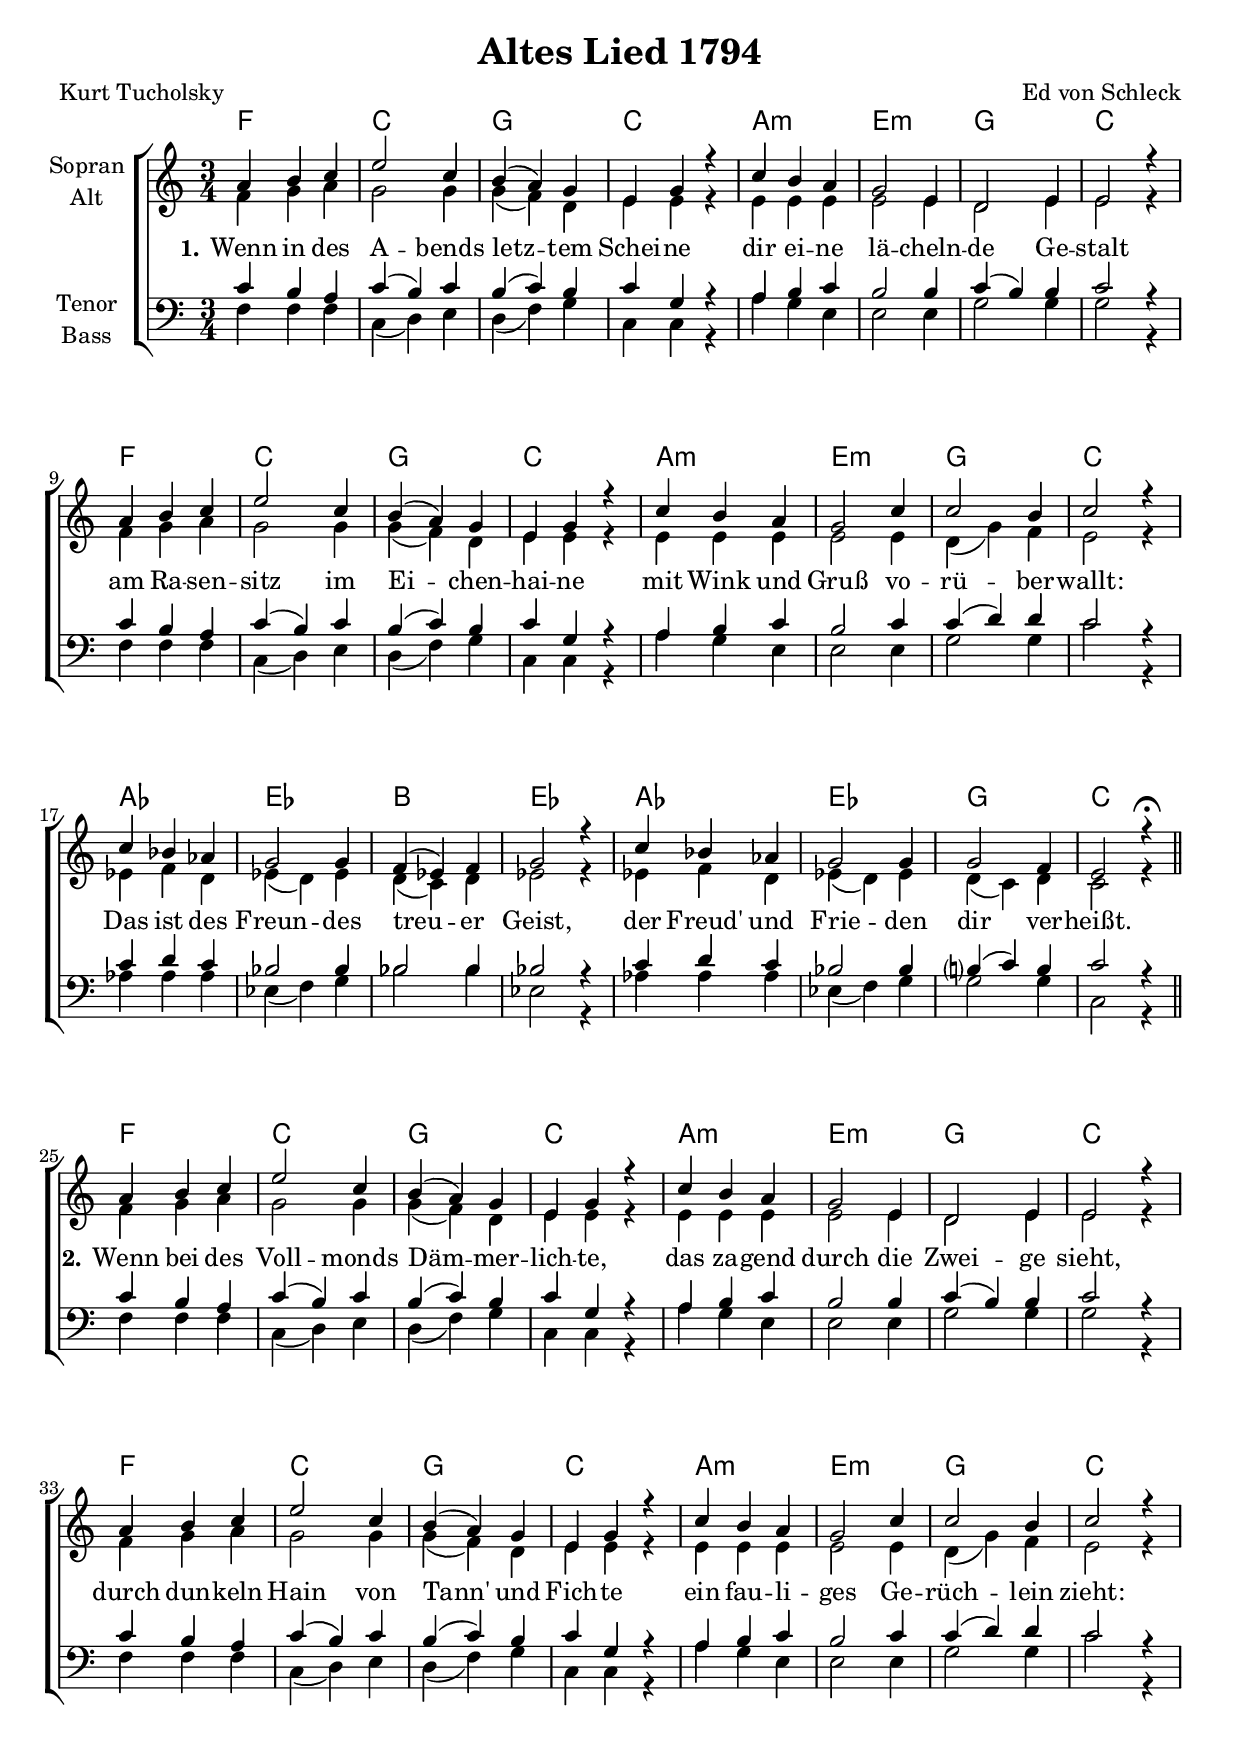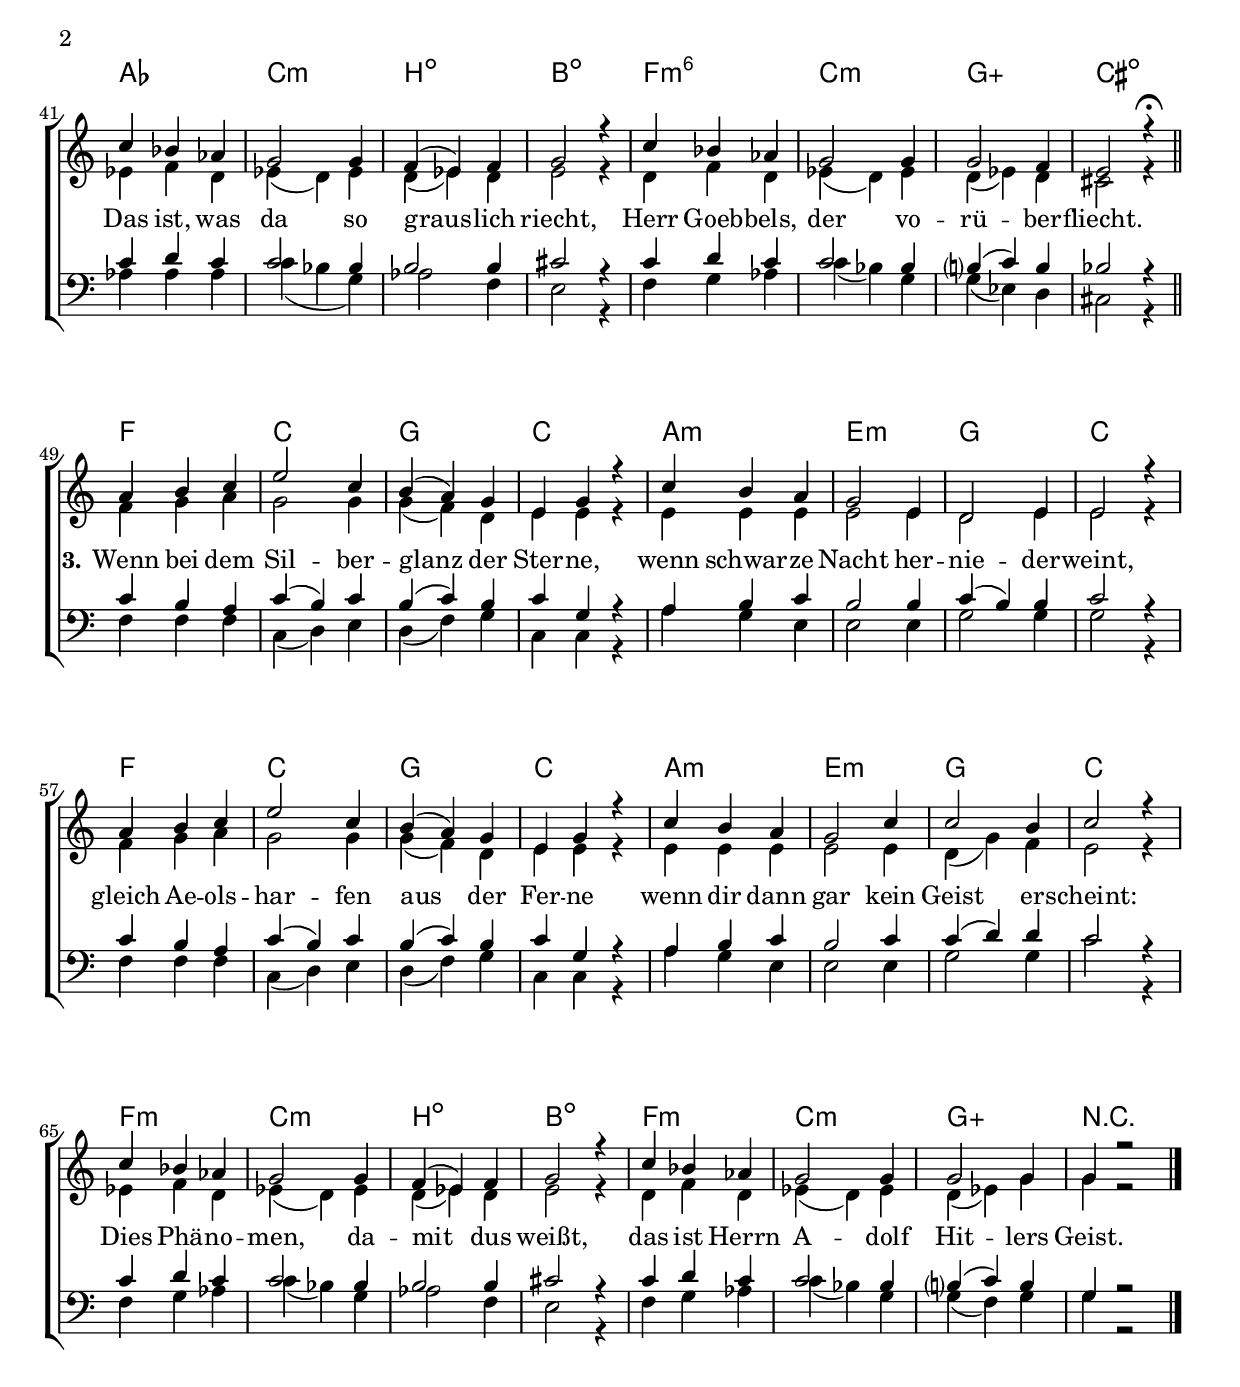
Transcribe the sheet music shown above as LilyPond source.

% \version "2.19.54"

% \include "articulate.ly"

\header {
  title = "Altes Lied 1794"
  composer = "Ed von Schleck"
  poet = "Kurt Tucholsky"
}

global = {
  \key c \major
  \time 3/4
}

chordNames = \chordmode {
  \global
  \germanChords
  % Akkorde folgen hier.
  f2. c g c
  a:m e:m g c
  f2. c g c
  a:m e:m g c
  
  as es bes es
  as es g c
  \break \bar "||"
  
  f2. c g c
  a:m e:m g c
  f2. c g c
  a:m e:m g c
  
  as c:m b:dim bes:dim
  f:m6 c:m g:aug cis:dim
  \break \bar "||"
  
  f2. c g c
  a:m e:m g c
  f2. c g c
  a:m e:m g c
  
  f:m c:m b:dim bes:dim
  f:m c:m g:aug r
  \bar "|."
  
}

soprano = \relative c'' {
  \global
  a4 b c
  e2 c4
  b4( a) g
  e g r
  
  c b a
  g2 e4
  d2 e4
  e2 r4
  
  a4 b c
  e2 c4
  b4( a) g
  e g r
  
  c b a
  g2 c4
  c2 b4
  c2 r4
  
  c bes as
  g2 g4
  f( es) f
  g2 r4
  
  c bes as
  g2 g4
  g2 f4
  e2 r4\fermata
  
  
  a4 b c
  e2 c4
  b4( a) g
  e g r
  
  c b a
  g2 e4
  d2 e4
  e2 r4
  
  a4 b c
  e2 c4
  b4( a) g
  e g r
  
  c b a
  g2 c4
  c2 b4
  c2 r4
  
  c bes as
  g2 g4
  f( es) f
  g2 r4
  
  c bes as
  g2 g4
  g2 f4
  e2 r4\fermata
  
  
  a4 b c
  e2 c4
  b4( a) g
  e g r
  
  c b a
  g2 e4
  d2 e4
  e2 r4
  
  a4 b c
  e2 c4
  b4( a) g
  e g r
  
  c b a
  g2 c4
  c2 b4
  c2 r4
  
  c bes as
  g2 g4
  f( es) f
  g2 r4
  
  c bes as
  g2 g4
  g2 g4
  g4 r2
}

alto = \relative c' {
  \global
  f4 g a
  g2 g4
  g( f) d
  e e r
  
  e e e
  e2 e4
  d2 e4
  e2 r4
  
  f4 g a
  g2 g4
  g( f) d
  e e r
  
  e e e
  e2 e4
  d( g) f4
  e2 r4
  
  es4 f d
  es( d) es
  d( c) d
  es2 r4
  
  es4 f d
  es( d) es
  d( c) d
  c2 r4
  
  
  f4 g a
  g2 g4
  g( f) d
  e e r
  
  e e e
  e2 e4
  d2 e4
  e2 r4
  
  f4 g a
  g2 g4
  g( f) d
  e e r
  
  e e e
  e2 e4
  d( g) f4
  e2 r4
  
  es4 f d
  es( d) es
  d( es) d
  e2 r4
  
  d4 f d
  es( d) es
  d( es) d
  cis2 r4
  
  
  f4 g a
  g2 g4
  g( f) d
  e e r
  
  e e e
  e2 e4
  d2 e4
  e2 r4
  
  f4 g a
  g2 g4
  g( f) d
  e e r
  
  e e e
  e2 e4
  d( g) f4
  e2 r4
  
  es4 f d
  es( d) es
  d( es) d
  e2 r4
  
  d4 f d
  es( d) es
  d( es) g
  g4 r2
}

tenor = \relative c' {
  \global
  c4 b a
  c( b) c
  b( c) b
  c g r
  
  a4 b c
  b2 b4
  c( b) b
  c2 r4
  
  c4 b a
  c( b) c
  b( c) b
  c g r
  
  a4 b c
  b2 c4
  c( d) d
  c2 r4
  
  c4 d c
  bes2 bes4
  bes2 bes4
  bes2 r4
  
  c4 d c
  bes2 bes4
  b?( c) b
  c2 r4
  
  
  c4 b a
  c( b) c
  b( c) b
  c g r
  
  a4 b c
  b2 b4
  c( b) b
  c2 r4
  
  c4 b a
  c( b) c
  b( c) b
  c g r
  
  a4 b c
  b2 c4
  c( d) d
  c2 r4
  
  c4 d c
  c2 bes4
  b2 b4
  cis2 r4
  
  c4 d c
  c2 bes4
  b?( c) b
  bes2 r4
  
  
  c4 b a
  c( b) c
  b( c) b
  c g r
  
  a4 b c
  b2 b4
  c( b) b
  c2 r4
  
  c4 b a
  c( b) c
  b( c) b
  c g r
  
  a4 b c
  b2 c4
  c( d) d
  c2 r4
  
  c4 d c
  c2 bes4
  b2 b4
  cis2 r4
  
  c4 d c
  c2 bes4
  b?( c) b
  g4 r2
}

bass = \relative c {
  \global
  f4 f f
  c( d) e
  d( f) g
  c, c r
  
  a' g e
  e2 e4
  g2 g4
  g2 r4

  f4 f f
  c( d) e
  d( f) g
  c, c r
  
  a' g e
  e2 e4
  g2 g4
  c2 r4
  
  as4 as as
  es( f) g
  bes2 bes4
  es,2 r4
  
  as4 as as
  es( f) g
  g2 g4
  c,2 r4
  
  
  f4 f f
  c( d) e
  d( f) g
  c, c r
  
  a' g e
  e2 e4
  g2 g4
  g2 r4

  f4 f f
  c( d) e
  d( f) g
  c, c r
  
  a' g e
  e2 e4
  g2 g4
  c2 r4
  
  as4 as as
  c( bes g)
  as2 f4
  e2 r4
  
  f4 g as
  c( bes) g
  g( es) d
  cis2 r4
  
  
  f4 f f
  c( d) e
  d( f) g
  c, c r
  
  a' g e
  e2 e4
  g2 g4
  g2 r4

  f4 f f
  c( d) e
  d( f) g
  c, c r
  
  a' g e
  e2 e4
  g2 g4
  c2 r4
  
  f,4 g as
  c( bes) g
  as2 f4
  e2 r4
  
  f4 g as
  c( bes) g
  g( f) g
  g4 r2
}

verseOne = \lyricmode {
  \set stanza = "1."
  Wenn in des A -- bends letz -- tem Schei -- ne
  dir ei -- ne lä -- cheln -- de Ge -- stalt
  am Ra -- sen -- sitz im Ei -- chen -- hai -- ne
  mit Wink und Gruß vo -- rü -- ber -- wallt:
  Das ist des Freun -- des treu -- er Geist,
  der Freud' und Frie -- den dir ver -- heißt.
  
  \set stanza = "2."
  Wenn bei des Voll -- monds Däm -- mer -- lich -- te,
  das za -- gend durch die Zwei -- ge sieht,
  durch dun -- keln Hain von Tann' und Fich -- te
  ein fau -- li -- ges Ge -- rüch -- lein zieht:
  Das ist, was da so graus -- lich riecht,
  Herr Goeb -- bels, der vo -- rü -- ber -- fliecht.

  \set stanza = "3."
  Wenn bei dem Sil -- ber -- glanz der Ster -- ne,
  wenn schwar -- ze Nacht her -- nie -- der -- weint,
  gleich Ae -- ols -- har -- fen aus der Fer -- ne
  wenn dir dann gar kein Geist er -- scheint:
  Dies Phä -- no -- men, da -- mit dus weißt,
  das ist Herrn A -- dolf Hit -- lers Geist.
}


chordsPart = \new ChordNames \chordNames

choirPart = \new ChoirStaff <<
  \new Staff \with {
    instrumentName = \markup \center-column { "Sopran" "Alt" }
  } <<
    \new Voice = "soprano" { \voiceOne \soprano }
    \new Voice = "alto" { \voiceTwo \alto }
  >>
  \new Lyrics \with {
    \override VerticalAxisGroup #'staff-affinity = #CENTER
  } \lyricsto "soprano" \verseOne
  \new Staff \with {
    instrumentName = \markup \center-column { "Tenor" "Bass" }
  } <<
    \clef bass
    \new Voice = "tenor" { \voiceOne \tenor }
    \new Voice = "bass" { \voiceTwo \bass }
  >>
>>

miditempo =90

\book{
  \score {
    <<
      \chordsPart
      \choirPart
    >>
    \layout { }
    \midi {
      \tempo 4=\miditempo
      \context {
        \Staff
        \remove "Staff_performer"
      }
      \context {
        \Voice
        \consists "Staff_performer"
      }
    }
  }
}

\book{
  \bookOutputSuffix "sopran"
  \score {
    <<
      \chordsPart
      \new Voice = "soprano" { \voiceOne \soprano }
      \new Lyrics \with {
      } \lyricsto "soprano" \verseOne
    >>
    \midi {
      \tempo 4=\miditempo
    }
  }
}

\book{
  \bookOutputSuffix "alt"
  \score {
    <<
      \chordsPart
      \new Voice = "alto" { \voiceTwo \alto }
      \new Lyrics \with {
      } \lyricsto "alto" \verseOne
    >>
    \midi {
      \tempo 4=\miditempo
    }
  }
}

\book{
  \bookOutputSuffix "tenor"
  \score {
    <<
      \chordsPart
      \new Voice = "tenor" { \voiceOne \tenor }
      \new Lyrics \with {
      } \lyricsto "tenor" \verseOne
    >>
    \midi {
      \tempo 4=\miditempo
    }
  }
}

\book{
  \bookOutputSuffix "bass"
  \score {
%     \unfoldRepeats \articulate <<
    <<
      \chordsPart
      \new Voice = "bass" { \voiceTwo \bass }
      \new Lyrics \with {
      } \lyricsto "bass" \verseOne
    >>
    \midi {
      \tempo 4=\miditempo
    }
  }
}